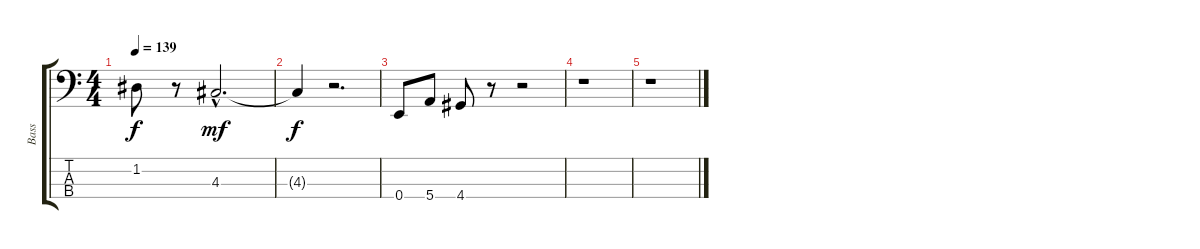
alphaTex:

\track ("Bass" "Bass") {instrument electricbasspick}
\staff {score tabs}
\tuning (G2 D2 A1 E1) {hide}
\ts (4 4)
\tempo 139
\clef f4
\ks c
1.2{t}.8{dy f} r.8 4.3{hac}.2{d dy mf} |
4.3{t}.4{dy f} r.2{d} |
0.4.8 5.4.8 4.4.8 r.8 r.2 |
r.1 |
r.1
